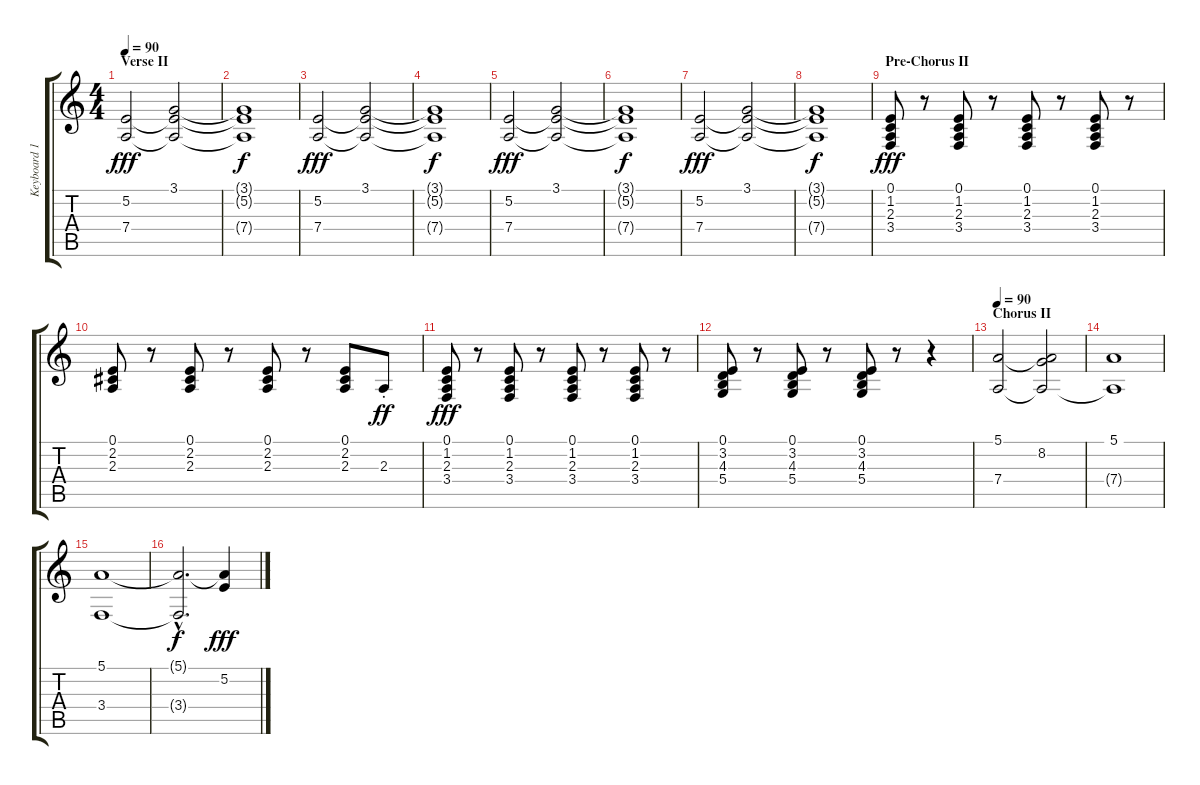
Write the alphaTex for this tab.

\track ("Keyboard 1" "Keyboard 1") {instrument flute}
\staff {score tabs}
\tuning (E4 B3 G3 D3 A2 E2) {hide}
\ts (4 4)
\section ("" "Verse II")
\tempo 90
\clef g2
\ks c
(5.2 7.4).2{dy fff volume 4} (3.1 5.2{t} 7.4{t}).2 |
(3.1{t} 5.2{t} 7.4{t}).1{dy f} |
(5.2 7.4).2{dy fff} (3.1 5.2{t} 7.4{t}).2 |
(3.1{t} 5.2{t} 7.4{t}).1{dy f} |
(5.2 7.4).2{dy fff} (3.1 5.2{t} 7.4{t}).2 |
(3.1{t} 5.2{t} 7.4{t}).1{dy f} |
(5.2 7.4).2{dy fff} (3.1 5.2{t} 7.4{t}).2 |
(3.1{t} 5.2{t} 7.4{t}).1{dy f} |
\section ("" "Pre-Chorus II")
(0.1 1.2 2.3 3.4).8{dy fff volume 5 balance 0} r.8 (0.1 1.2 2.3 3.4).8 r.8 (0.1 1.2 2.3 3.4).8 r.8 (0.1 1.2 2.3 3.4).8 r.8 |
(0.1 2.2 2.3).8 r.8 (0.1 2.2 2.3).8 r.8 (0.1 2.2 2.3).8 r.8 (0.1 2.2 2.3).8 2.3{st}.8{dy ff} |
(0.1 1.2 2.3 3.4).8{dy fff} r.8 (0.1 1.2 2.3 3.4).8 r.8 (0.1 1.2 2.3 3.4).8 r.8 (0.1 1.2 2.3 3.4).8 r.8 |
(0.1 3.2 4.3 5.4).8 r.8 (0.1 3.2 4.3 5.4).8 r.8 (0.1 3.2 4.3 5.4).8 r.8 r.4 |
\section ("" "Chorus II")
\tempo 90
(5.1 7.4).2{volume 5 balance 0} (5.1{t} 8.2 7.4{t}).2 |
(5.1 7.4{t}).1 |
(5.1 3.4).1 |
(5.1{t} 3.4{hac t}).2{d dy f} (5.1{t} 5.2).4{dy fff}
